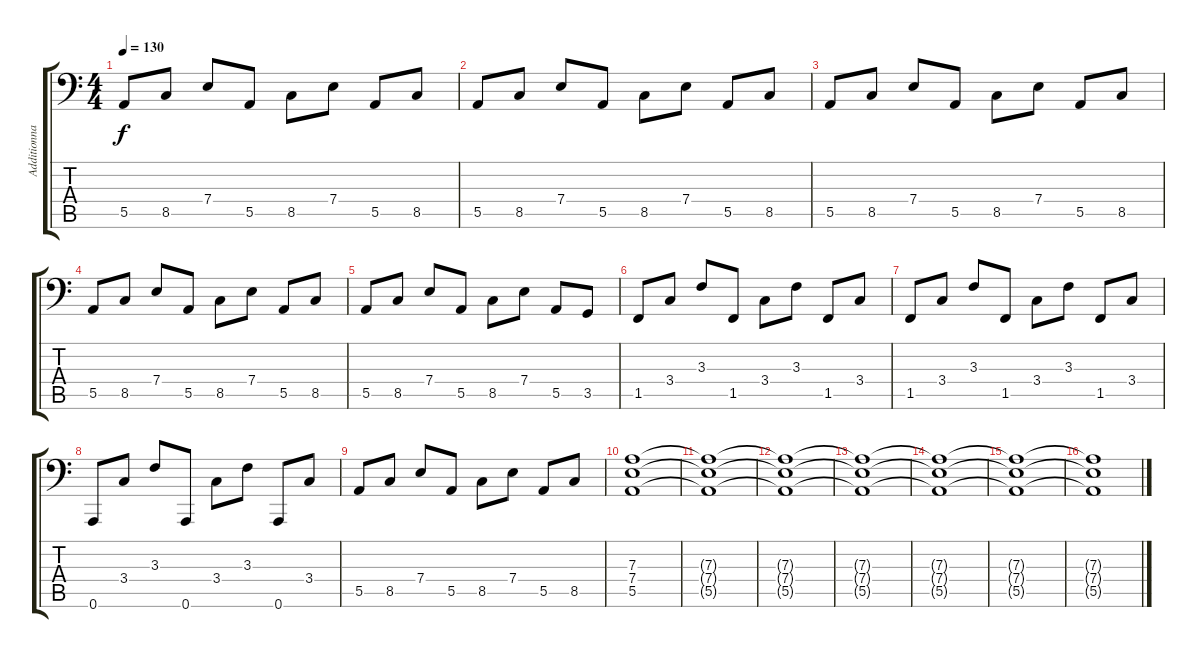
\track ("Additionnal" "Additionna") {instrument stringensemble1}
\staff {score tabs}
\tuning (B3 G3 D3 A2 E2 A1) {hide}
\ts (4 4)
\tempo 130
\clef f4
\ks c
5.5.8{dy f} 8.5.8 7.4.8 5.5.8 8.5.8 7.4.8 5.5.8 8.5.8 |
5.5.8 8.5.8 7.4.8 5.5.8 8.5.8 7.4.8 5.5.8 8.5.8 |
5.5.8 8.5.8 7.4.8 5.5.8 8.5.8 7.4.8 5.5.8 8.5.8 |
5.5.8 8.5.8 7.4.8 5.5.8 8.5.8 7.4.8 5.5.8 8.5.8 |
5.5.8 8.5.8 7.4.8 5.5.8 8.5.8 7.4.8 5.5.8 3.5.8 |
1.5.8 3.4.8 3.3.8 1.5.8 3.4.8 3.3.8 1.5.8 3.4.8 |
1.5.8 3.4.8 3.3.8 1.5.8 3.4.8 3.3.8 1.5.8 3.4.8 |
0.6.8 3.4.8 3.3.8 0.6.8 3.4.8 3.3.8 0.6.8 3.4.8 |
5.5.8 8.5.8 7.4.8 5.5.8 8.5.8 7.4.8 5.5.8 8.5.8 |
(7.3 7.4 5.5).1{volume 8} |
(7.3{t} 7.4{t} 5.5{t}).1 |
(7.3{t} 7.4{t} 5.5{t}).1 |
(7.3{t} 7.4{t} 5.5{t}).1 |
(7.3{t} 7.4{t} 5.5{t}).1 |
(7.3{t} 7.4{t} 5.5{t}).1 |
(7.3{t} 7.4{t} 5.5{t}).1
